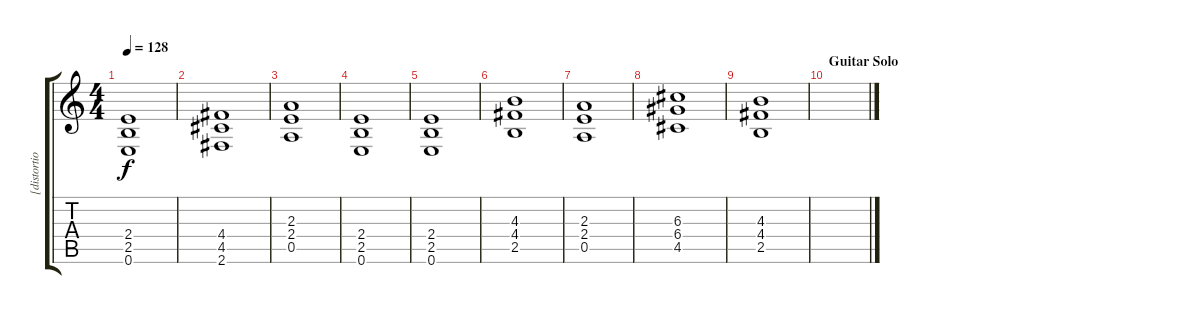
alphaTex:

\track ("[distortion effects]" "[distortio") {instrument overdrivenguitar}
\staff {score tabs}
\tuning (E4 B3 G3 D3 A2 E2) {hide}
\ts (4 4)
\tempo 128
\clef g2
\ks c
(2.4 2.5 0.6).1{dy f} |
(4.4 4.5 2.6).1 |
(2.3 2.4 0.5).1 |
(2.4 2.5 0.6).1 |
(2.4 2.5 0.6).1 |
(4.3 4.4 2.5).1 |
(2.3 2.4 0.5).1 |
(6.3 6.4 4.5).1 |
(4.3 4.4 2.5).1 |
\section ("" "Guitar Solo")
